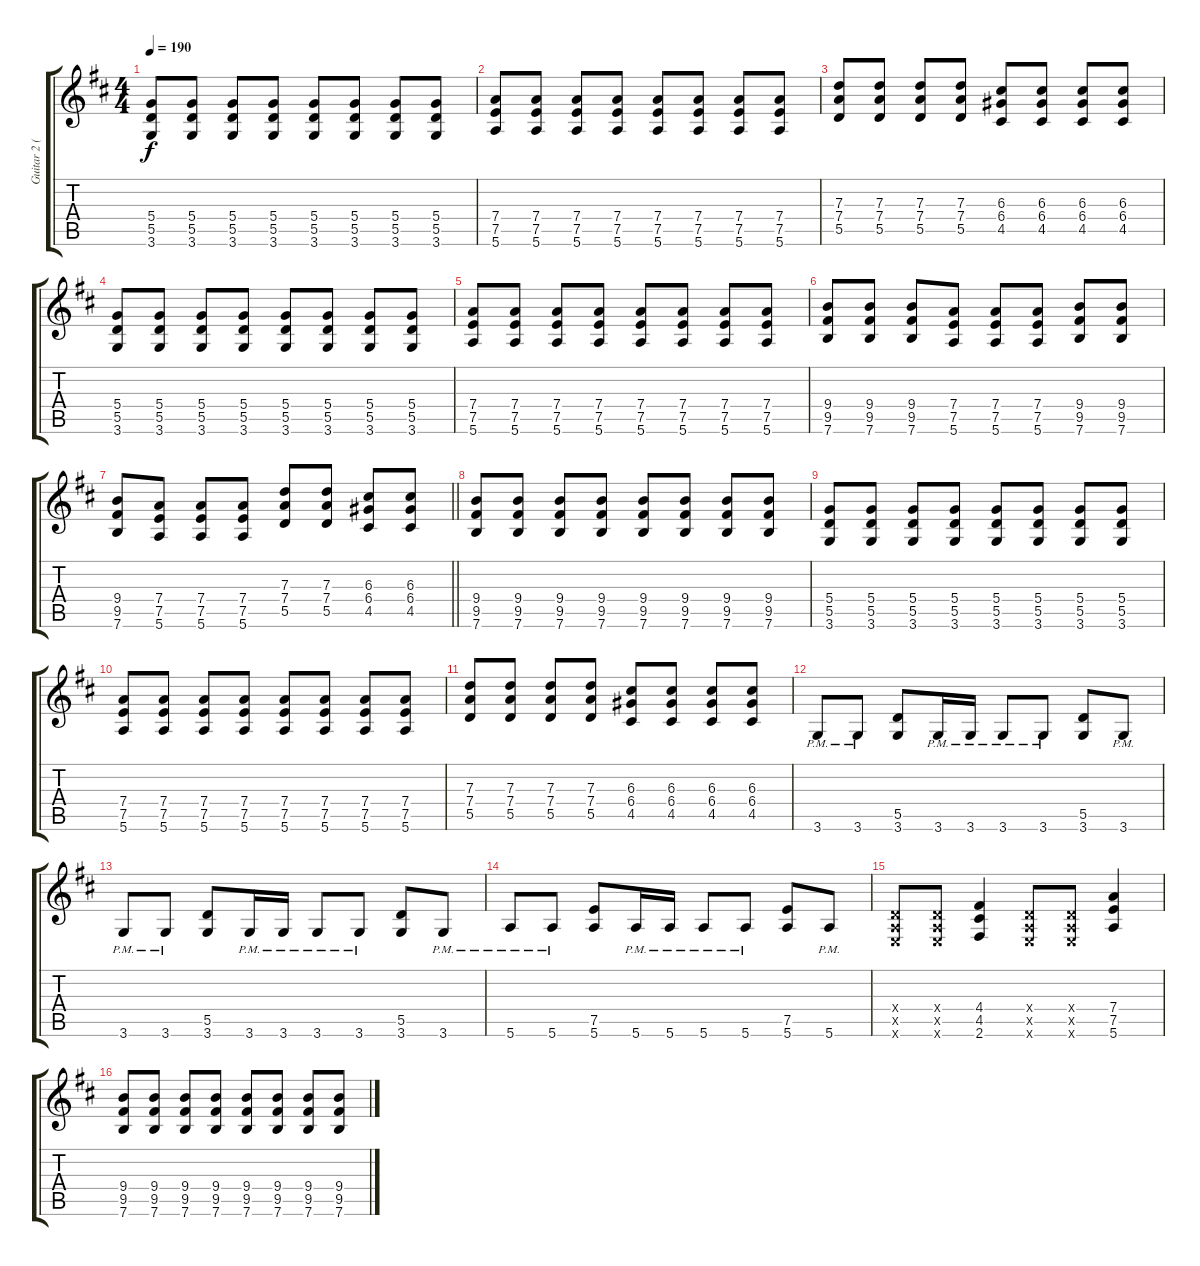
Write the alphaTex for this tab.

\track ("Guitar 2 (Lida)" "Guitar 2 (") {instrument distortionguitar}
\staff {score tabs}
\tuning (E4 B3 G3 D3 A2 E2) {hide}
\ts (4 4)
\tempo 190
\clef g2
\ks bminor
(5.4 5.5 3.6).8{dy f} (5.4 5.5 3.6).8 (5.4 5.5 3.6).8 (5.4 5.5 3.6).8 (5.4 5.5 3.6).8 (5.4 5.5 3.6).8 (5.4 5.5 3.6).8 (5.4 5.5 3.6).8 |
(7.4 7.5 5.6).8 (7.4 7.5 5.6).8 (7.4 7.5 5.6).8 (7.4 7.5 5.6).8 (7.4 7.5 5.6).8 (7.4 7.5 5.6).8 (7.4 7.5 5.6).8 (7.4 7.5 5.6).8 |
(7.3 7.4 5.5).8 (7.3 7.4 5.5).8 (7.3 7.4 5.5).8 (7.3 7.4 5.5).8 (6.3 6.4 4.5).8 (6.3 6.4 4.5).8 (6.3 6.4 4.5).8 (6.3 6.4 4.5).8 |
(5.4 5.5 3.6).8 (5.4 5.5 3.6).8 (5.4 5.5 3.6).8 (5.4 5.5 3.6).8 (5.4 5.5 3.6).8 (5.4 5.5 3.6).8 (5.4 5.5 3.6).8 (5.4 5.5 3.6).8 |
(7.4 7.5 5.6).8 (7.4 7.5 5.6).8 (7.4 7.5 5.6).8 (7.4 7.5 5.6).8 (7.4 7.5 5.6).8 (7.4 7.5 5.6).8 (7.4 7.5 5.6).8 (7.4 7.5 5.6).8 |
(9.4 9.5 7.6).8 (9.4 9.5 7.6).8 (9.4 9.5 7.6).8 (7.4 7.5 5.6).8 (7.4 7.5 5.6).8 (7.4 7.5 5.6).8 (9.4 9.5 7.6).8 (9.4 9.5 7.6).8 |
\barLineRight lightlight
(9.4 9.5 7.6).8 (7.4 7.5 5.6).8 (7.4 7.5 5.6).8 (7.4 7.5 5.6).8 (7.3 7.4 5.5).8 (7.3 7.4 5.5).8 (6.3 6.4 4.5).8 (6.3 6.4 4.5).8 |
(9.4 9.5 7.6).8 (9.4 9.5 7.6).8 (9.4 9.5 7.6).8 (9.4 9.5 7.6).8 (9.4 9.5 7.6).8 (9.4 9.5 7.6).8 (9.4 9.5 7.6).8 (9.4 9.5 7.6).8 |
(5.4 5.5 3.6).8 (5.4 5.5 3.6).8 (5.4 5.5 3.6).8 (5.4 5.5 3.6).8 (5.4 5.5 3.6).8 (5.4 5.5 3.6).8 (5.4 5.5 3.6).8 (5.4 5.5 3.6).8 |
(7.4 7.5 5.6).8 (7.4 7.5 5.6).8 (7.4 7.5 5.6).8 (7.4 7.5 5.6).8 (7.4 7.5 5.6).8 (7.4 7.5 5.6).8 (7.4 7.5 5.6).8 (7.4 7.5 5.6).8 |
(7.3 7.4 5.5).8 (7.3 7.4 5.5).8 (7.3 7.4 5.5).8 (7.3 7.4 5.5).8 (6.3 6.4 4.5).8 (6.3 6.4 4.5).8 (6.3 6.4 4.5).8 (6.3 6.4 4.5).8 |
3.6{pm}.8 3.6{pm}.8 (5.5 3.6).8 3.6{pm}.16 3.6{pm}.16 3.6{pm}.8 3.6{pm}.8 (5.5 3.6).8 3.6{pm}.8 |
3.6{pm}.8 3.6{pm}.8 (5.5 3.6).8 3.6{pm}.16 3.6{pm}.16 3.6{pm}.8 3.6{pm}.8 (5.5 3.6).8 3.6{pm}.8 |
5.6{pm}.8 5.6{pm}.8 (7.5 5.6).8 5.6{pm}.16 5.6{pm}.16 5.6{pm}.8 5.6{pm}.8 (7.5 5.6).8 5.6{pm}.8 |
(0.4{x} 0.5{x} 0.6{x}).8 (0.4{x} 0.5{x} 0.6{x}).8 (4.4 4.5 2.6).4 (0.4{x} 0.5{x} 0.6{x}).8 (0.4{x} 0.5{x} 0.6{x}).8 (7.4 7.5 5.6).4 |
(9.4 9.5 7.6).8 (9.4 9.5 7.6).8 (9.4 9.5 7.6).8 (9.4 9.5 7.6).8 (9.4 9.5 7.6).8 (9.4 9.5 7.6).8 (9.4 9.5 7.6).8 (9.4 9.5 7.6).8
